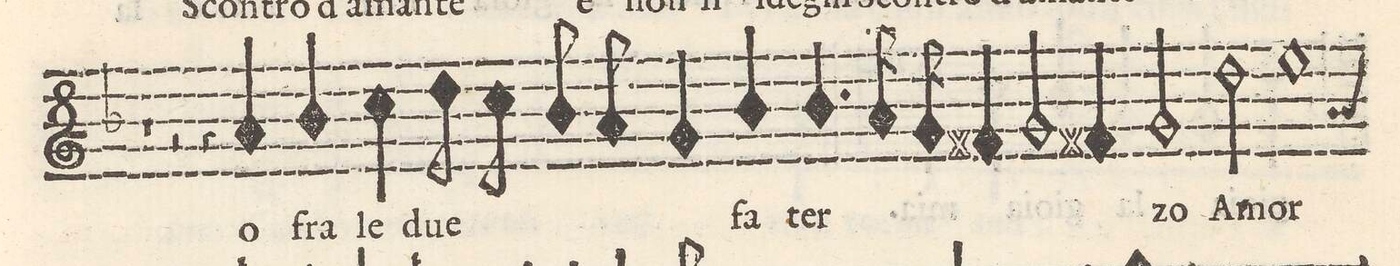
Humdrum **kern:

**kern	**text
*I"QVINTO	*
*clefG2	*
*k[b-]	*
*met(c)	*
*M4/4	*
1r	.
=115-	=115-
2r	.
4r	.
4a/	o
=116-	=116-
4b-/	fra
4cc\	le
8dd\	due
8cc\	.
8b-/	.
8a/	.
=117-	=117-
4g/	.
4b-/	fa
4.b-/	ter-
16a/	.
16g/	.
=118-	=118-
4f#X/	.
2g/	.
4f#X/	.
=119-	=119-
2g/	zo
2dd\	A-
=120-	=120-
1ee	-mor
=121-	=121-
2r	.
*-	*-
